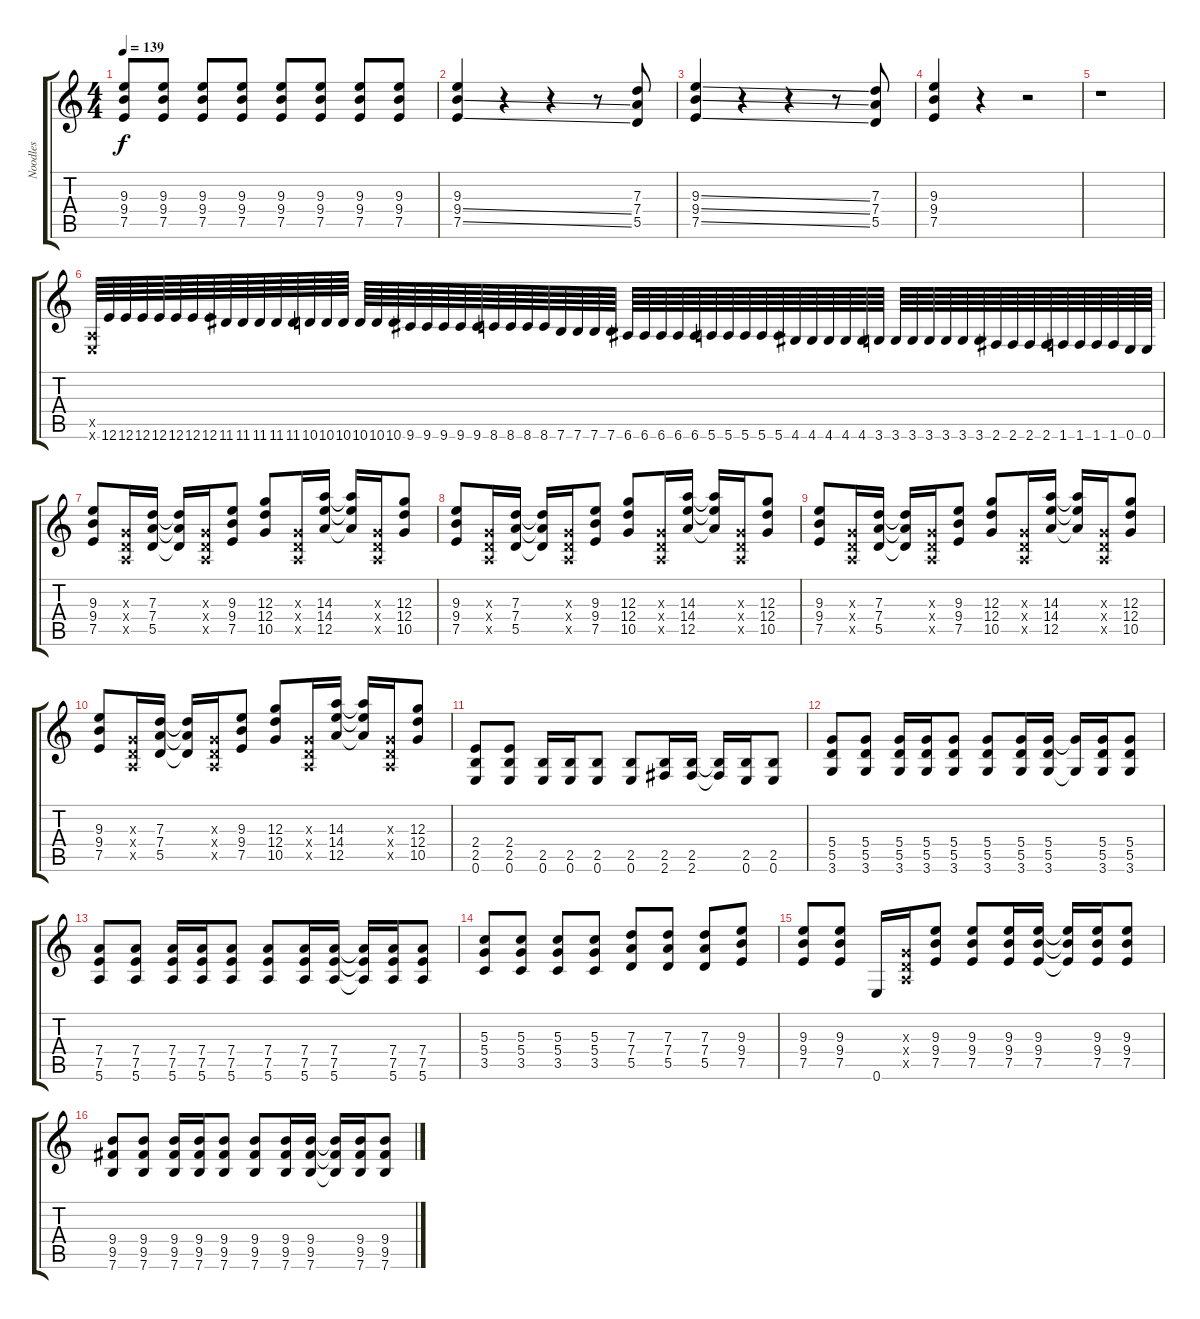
\track ("Noodles" "Noodles") {instrument distortionguitar}
\staff {score tabs}
\tuning (E4 B3 G3 D3 A2 E2) {hide}
\ts (4 4)
\tempo 139
\clef g2
\ks c
(9.3 9.4 7.5).8{dy f} (9.3 9.4 7.5).8 (9.3 9.4 7.5).8 (9.3 9.4 7.5).8 (9.3 9.4 7.5).8 (9.3 9.4 7.5).8 (9.3 9.4 7.5).8 (9.3 9.4 7.5).8 |
(9.3 9.4{ss} 7.5{ss}).4 r.4 r.4 r.8 (7.3 7.4 5.5).8 |
(9.3{ss} 9.4{ss} 7.5{ss}).4 r.4 r.4 r.8 (7.3 7.4 5.5).8 |
(9.3 9.4 7.5).4 r.4 r.2 |
r.1 |
(0.5{x} 0.6{x}).64 12.6.64 12.6.64 12.6.64 12.6.64 12.6.64 12.6.64 12.6.64 11.6.64 11.6.64 11.6.64 11.6.64 11.6.64 10.6.64 10.6.64 10.6.64 10.6.64 10.6.64 10.6.64 9.6.64 9.6.64 9.6.64 9.6.64 9.6.64 8.6.64 8.6.64 8.6.64 8.6.64 7.6.64 7.6.64 7.6.64 7.6.64 6.6.64 6.6.64 6.6.64 6.6.64 6.6.64 5.6.64 5.6.64 5.6.64 5.6.64 5.6.64 4.6.64 4.6.64 4.6.64 4.6.64 4.6.64 3.6.64 3.6.64 3.6.64 3.6.64 3.6.64 3.6.64 3.6.64 2.6.64 2.6.64 2.6.64 2.6.64 1.6.64 1.6.64 1.6.64 1.6.64 0.6.64 0.6.64 |
(9.3 9.4 7.5).8 (0.3{x} 0.4{x} 0.5{x}).16 (7.3 7.4 5.5).16 (7.3{t} 7.4{t} 5.5{t}).16 (0.3{x} 0.4{x} 0.5{x}).16 (9.3 9.4 7.5).8 (12.3 12.4 10.5).8 (0.3{x} 0.4{x} 0.5{x}).16 (14.3 14.4 12.5).16 (14.3{t} 14.4{t} 12.5{t}).16 (0.3{x} 0.4{x} 0.5{x}).16 (12.3 12.4 10.5).8 |
(9.3 9.4 7.5).8 (0.3{x} 0.4{x} 0.5{x}).16 (7.3 7.4 5.5).16 (7.3{t} 7.4{t} 5.5{t}).16 (0.3{x} 0.4{x} 0.5{x}).16 (9.3 9.4 7.5).8 (12.3 12.4 10.5).8 (0.3{x} 0.4{x} 0.5{x}).16 (14.3 14.4 12.5).16 (14.3{t} 14.4{t} 12.5{t}).16 (0.3{x} 0.4{x} 0.5{x}).16 (12.3 12.4 10.5).8 |
(9.3 9.4 7.5).8 (0.3{x} 0.4{x} 0.5{x}).16 (7.3 7.4 5.5).16 (7.3{t} 7.4{t} 5.5{t}).16 (0.3{x} 0.4{x} 0.5{x}).16 (9.3 9.4 7.5).8 (12.3 12.4 10.5).8 (0.3{x} 0.4{x} 0.5{x}).16 (14.3 14.4 12.5).16 (14.3{t} 14.4{t} 12.5{t}).16 (0.3{x} 0.4{x} 0.5{x}).16 (12.3 12.4 10.5).8 |
(9.3 9.4 7.5).8 (0.3{x} 0.4{x} 0.5{x}).16 (7.3 7.4 5.5).16 (7.3{t} 7.4{t} 5.5{t}).16 (0.3{x} 0.4{x} 0.5{x}).16 (9.3 9.4 7.5).8 (12.3 12.4 10.5).8 (0.3{x} 0.4{x} 0.5{x}).16 (14.3 14.4 12.5).16 (14.3{t} 14.4{t} 12.5{t}).16 (0.3{x} 0.4{x} 0.5{x}).16 (12.3 12.4 10.5).8 |
(2.4 2.5 0.6).8 (2.4 2.5 0.6).8 (2.5 0.6).16 (2.5 0.6).16 (2.5 0.6).8 (2.5 0.6).8 (2.5 2.6).16 (2.5 2.6).16 (2.5{t} 2.6{t}).16 (2.5 0.6).16 (2.5 0.6).8 |
(5.4 5.5 3.6).8 (5.4 5.5 3.6).8 (5.4 5.5 3.6).16 (5.4 5.5 3.6).16 (5.4 5.5 3.6).8 (5.4 5.5 3.6).8 (5.4 5.5 3.6).16 (5.4 5.5 3.6).16 (5.4{t} 3.6{t}).16 (5.4 5.5 3.6).16 (5.4 5.5 3.6).8 |
(7.4 7.5 5.6).8 (7.4 7.5 5.6).8 (7.4 7.5 5.6).16 (7.4 7.5 5.6).16 (7.4 7.5 5.6).8 (7.4 7.5 5.6).8 (7.4 7.5 5.6).16 (7.4 7.5 5.6).16 (7.4{t} 7.5{t} 5.6{t}).16 (7.4 7.5 5.6).16 (7.4 7.5 5.6).8 |
(5.3 5.4 3.5).8 (5.3 5.4 3.5).8 (5.3 5.4 3.5).8 (5.3 5.4 3.5).8 (7.3 7.4 5.5).8 (7.3 7.4 5.5).8 (7.3 7.4 5.5).8 (9.3 9.4 7.5).8 |
(9.3 9.4 7.5).8 (9.3 9.4 7.5).8 0.6.16 (0.3{x} 0.4{x} 0.5{x}).16 (9.3 9.4 7.5).8 (9.3 9.4 7.5).8 (9.3 9.4 7.5).16 (9.3 9.4 7.5).16 (9.3{t} 9.4{t} 7.5{t}).16 (9.3 9.4 7.5).16 (9.3 9.4 7.5).8 |
(9.4 9.5 7.6).8 (9.4 9.5 7.6).8 (9.4 9.5 7.6).16 (9.4 9.5 7.6).16 (9.4 9.5 7.6).8 (9.4 9.5 7.6).8 (9.4 9.5 7.6).16 (9.4 9.5 7.6).16 (9.4{t} 9.5{t} 7.6{t}).16 (9.4 9.5 7.6).16 (9.4 9.5 7.6).8
